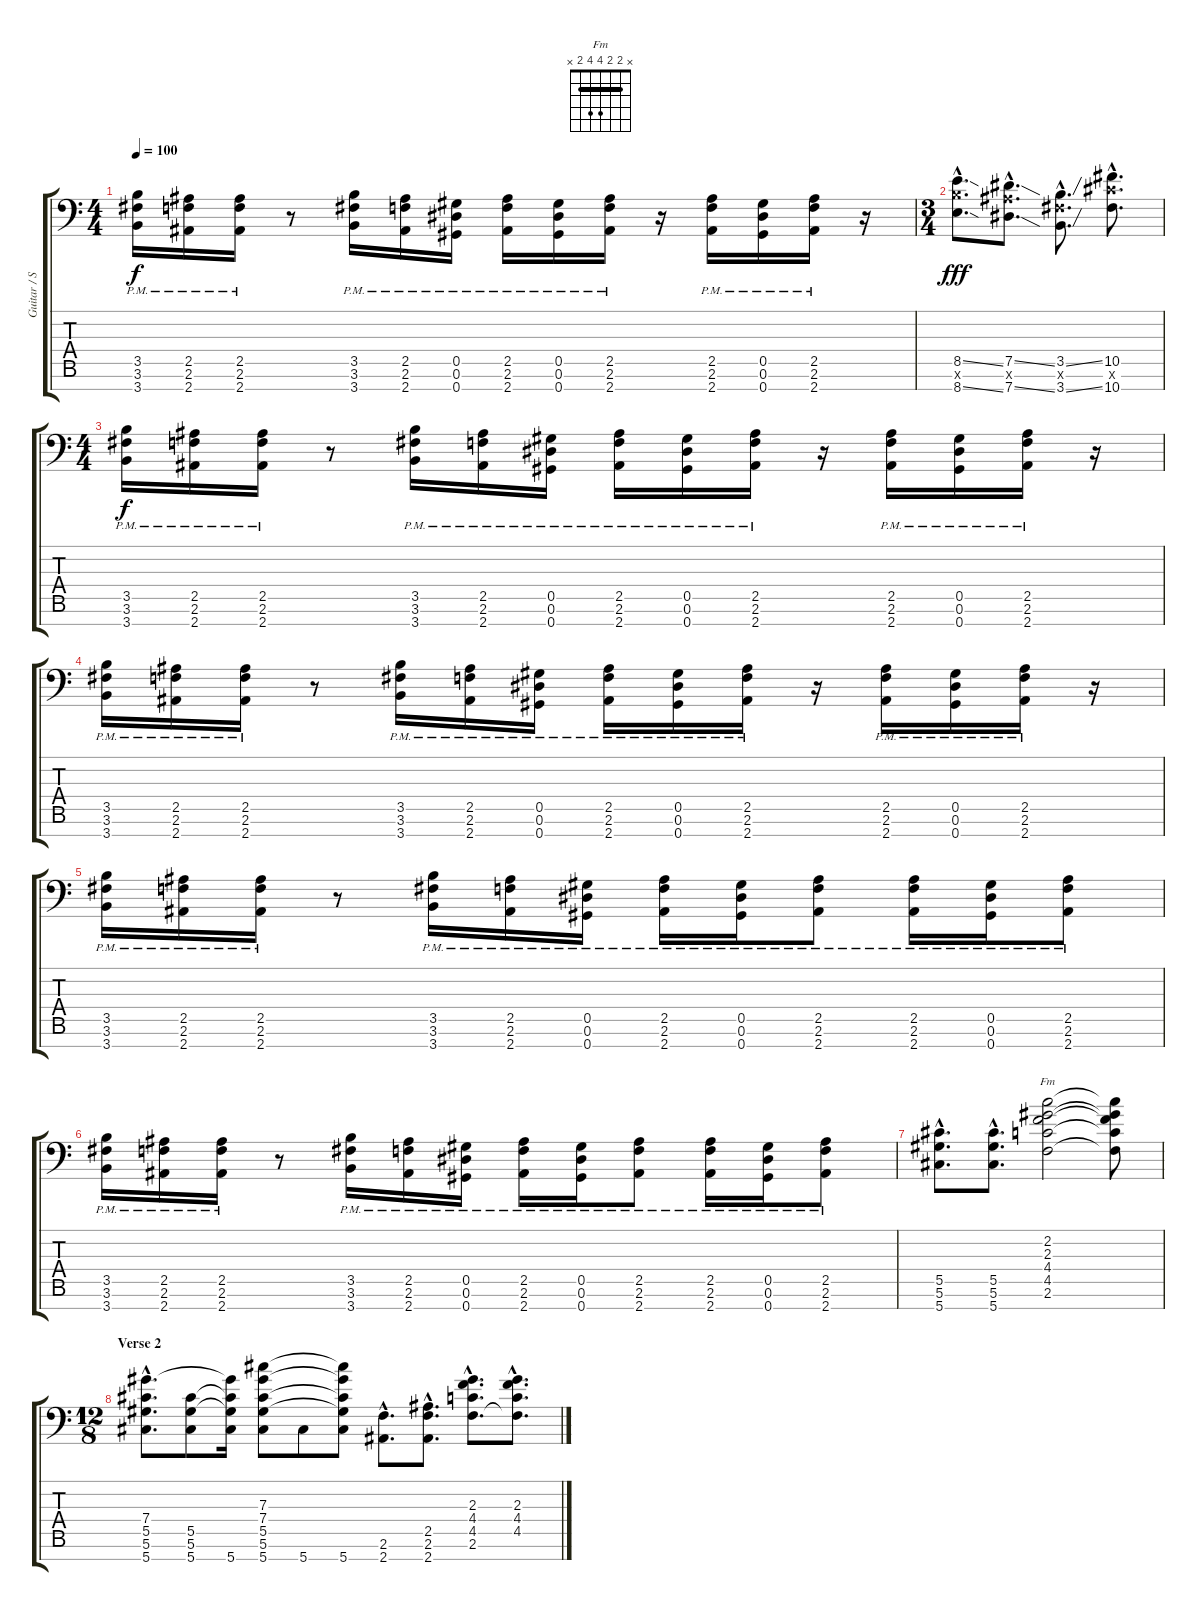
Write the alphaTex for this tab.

\track ("Guitar / Stephen Carpenter" "Guitar / S") {instrument distortionguitar}
\staff {score tabs}
\tuning (Eb4 Bb3 Gb3 Db3 Ab2 Eb2 Ab1) {hide}
\chord ("Fm" x 2 2 4 4 2 x) {barre 2}
\ts (4 4)
\tempo 100
\clef f4
\ks c
(3.5{pm} 3.6{pm} 3.7{pm}).16{dy f} (2.5{pm} 2.6{pm} 2.7{pm}).16 (2.5{pm} 2.6{pm} 2.7{pm}).16 r.8 (3.5{pm} 3.6{pm} 3.7{pm}).16 (2.5{pm} 2.6{pm} 2.7{pm}).16 (0.5{pm} 0.6{pm} 0.7{pm}).16 (2.5{pm} 2.6{pm} 2.7{pm}).16 (0.5{pm} 0.6{pm} 0.7{pm}).16 (2.5{pm} 2.6{pm} 2.7{pm}).16 r.16 (2.5{pm} 2.6{pm} 2.7{pm}).16 (0.5{pm} 0.6{pm} 0.7{pm}).16 (2.5{pm} 2.6{pm} 2.7{pm}).16 r.16 |
\ts (3 4)
(8.5{ss hac} 8.6{hac x} 8.7{ss hac}).8{d dy fff} (7.5{ss hac} 7.6{hac x} 7.7{ss hac}).8{d} (3.5{ss hac} 3.6{hac x} 3.7{ss hac}).8{d} (10.5{hac} 10.6{hac x} 10.7{hac}).8{d} |
\ts (4 4)
(3.5{pm} 3.6{pm} 3.7{pm}).16{dy f} (2.5{pm} 2.6{pm} 2.7{pm}).16 (2.5{pm} 2.6{pm} 2.7{pm}).16 r.8 (3.5{pm} 3.6{pm} 3.7{pm}).16 (2.5{pm} 2.6{pm} 2.7{pm}).16 (0.5{pm} 0.6{pm} 0.7{pm}).16 (2.5{pm} 2.6{pm} 2.7{pm}).16 (0.5{pm} 0.6{pm} 0.7{pm}).16 (2.5{pm} 2.6{pm} 2.7{pm}).16 r.16 (2.5{pm} 2.6{pm} 2.7{pm}).16 (0.5{pm} 0.6{pm} 0.7{pm}).16 (2.5{pm} 2.6{pm} 2.7{pm}).16 r.16 |
(3.5{pm} 3.6{pm} 3.7{pm}).16 (2.5{pm} 2.6{pm} 2.7{pm}).16 (2.5{pm} 2.6{pm} 2.7{pm}).16 r.8 (3.5{pm} 3.6{pm} 3.7{pm}).16 (2.5{pm} 2.6{pm} 2.7{pm}).16 (0.5{pm} 0.6{pm} 0.7{pm}).16 (2.5{pm} 2.6{pm} 2.7{pm}).16 (0.5{pm} 0.6{pm} 0.7{pm}).16 (2.5{pm} 2.6{pm} 2.7{pm}).16 r.16 (2.5{pm} 2.6{pm} 2.7{pm}).16 (0.5{pm} 0.6{pm} 0.7{pm}).16 (2.5{pm} 2.6{pm} 2.7{pm}).16 r.16 |
(3.5{pm} 3.6{pm} 3.7{pm}).16 (2.5{pm} 2.6{pm} 2.7{pm}).16 (2.5{pm} 2.6{pm} 2.7{pm}).16 r.8 (3.5{pm} 3.6{pm} 3.7{pm}).16 (2.5{pm} 2.6{pm} 2.7{pm}).16 (0.5{pm} 0.6{pm} 0.7{pm}).16 (2.5{pm} 2.6{pm} 2.7{pm}).16 (0.5{pm} 0.6{pm} 0.7{pm}).16 (2.5{pm} 2.6{pm} 2.7{pm}).8 (2.5{pm} 2.6{pm} 2.7{pm}).16 (0.5{pm} 0.6{pm} 0.7{pm}).16 (2.5{pm} 2.6{pm} 2.7{pm}).8 |
(3.5{pm} 3.6{pm} 3.7{pm}).16 (2.5{pm} 2.6{pm} 2.7{pm}).16 (2.5{pm} 2.6{pm} 2.7{pm}).16 r.8 (3.5{pm} 3.6{pm} 3.7{pm}).16 (2.5{pm} 2.6{pm} 2.7{pm}).16 (0.5{pm} 0.6{pm} 0.7{pm}).16 (2.5{pm} 2.6{pm} 2.7{pm}).16 (0.5{pm} 0.6{pm} 0.7{pm}).16 (2.5{pm} 2.6{pm} 2.7{pm}).8 (2.5{pm} 2.6{pm} 2.7{pm}).16 (0.5{pm} 0.6{pm} 0.7{pm}).16 (2.5{pm} 2.6{pm} 2.7{pm}).8 |
(5.5{hac} 5.6{hac} 5.7{hac}).8{d} (5.5{hac} 5.6{hac} 5.7{hac}).8{d} (2.2 2.3 4.4 4.5 2.6).2{ch "Fm"} (2.2{t} 2.3{t} 4.4{t} 4.5{t} 2.6{t}).8 |
\ts (12 8)
\section ("" "Verse 2")
(7.4{hac} 5.5{hac} 5.6{hac} 5.7{hac}).8{d instrument distortionguitar} (5.5 5.6 5.7).8 (7.4{t} 5.5{t} 5.6{t} 5.7).16 (7.3 7.4 5.5 5.6 5.7).8 5.7.8 (7.3{t} 7.4{t} 5.5{t} 5.6{t} 5.7).8 (2.6{hac} 2.7{hac}).8{d} (2.5{hac} 2.6{hac} 2.7{hac}).8{d} (2.3{hac} 4.4{hac} 4.5{hac} 2.6{hac}).8{d} (2.3{hac} 4.4{hac} 4.5{hac} 2.6{hac t}).8{d}
